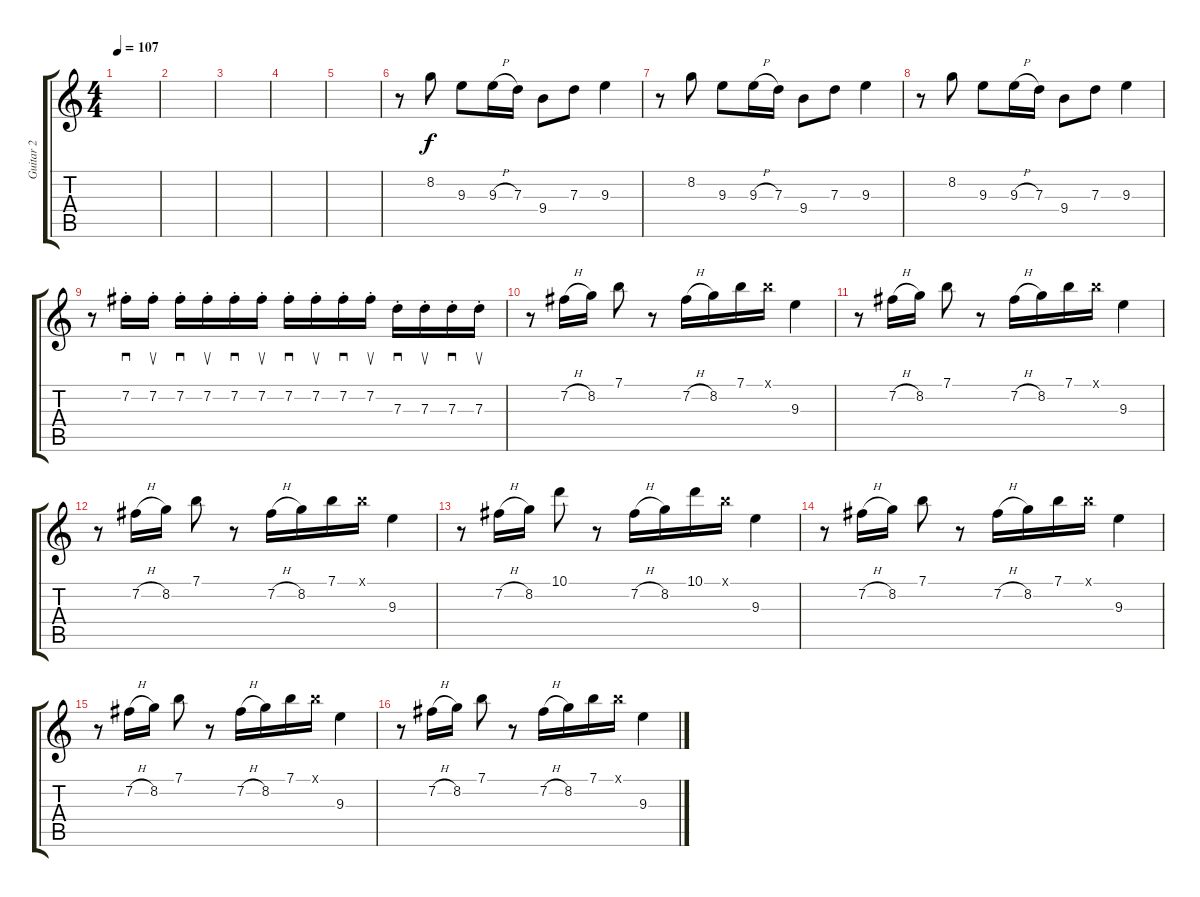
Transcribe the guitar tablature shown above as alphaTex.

\track ("Guitar 2" "Guitar 2") {instrument distortionguitar}
\staff {score tabs}
\tuning (E4 B3 G3 D3 A2 E2) {hide}
\ts (4 4)
\tempo 107
\clef g2
\ks c
|
|
|
|
|
r.8 8.2.8 9.3.8 9.3{h}.16 7.3.16 9.4.8 7.3.8 9.3.4 |
r.8 8.2.8 9.3.8 9.3{h}.16 7.3.16 9.4.8 7.3.8 9.3.4 |
r.8 8.2.8 9.3.8 9.3{h}.16 7.3.16 9.4.8 7.3.8 9.3.4 |
r.8 7.2{st}.16{sd} 7.2{st}.16{su} 7.2{st}.16{sd} 7.2{st}.16{su} 7.2{st}.16{sd} 7.2{st}.16{su} 7.2{st}.16{sd} 7.2{st}.16{su} 7.2{st}.16{sd} 7.2{st}.16{su} 7.3{st}.16{sd} 7.3{st}.16{su} 7.3{st}.16{sd} 7.3{st}.16{su} |
r.8 7.2{h}.16 8.2.16 7.1.8 r.8 7.2{h}.16 8.2.16 7.1.16 7.1{x}.16 9.3.4 |
r.8 7.2{h}.16 8.2.16 7.1.8 r.8 7.2{h}.16 8.2.16 7.1.16 7.1{x}.16 9.3.4 |
r.8 7.2{h}.16 8.2.16 7.1.8 r.8 7.2{h}.16 8.2.16 7.1.16 7.1{x}.16 9.3.4 |
r.8 7.2{h}.16 8.2.16 10.1.8 r.8 7.2{h}.16 8.2.16 10.1.16 7.1{x}.16 9.3.4 |
r.8 7.2{h}.16 8.2.16 7.1.8 r.8 7.2{h}.16 8.2.16 7.1.16 7.1{x}.16 9.3.4 |
r.8 7.2{h}.16 8.2.16 7.1.8 r.8 7.2{h}.16 8.2.16 7.1.16 7.1{x}.16 9.3.4 |
r.8 7.2{h}.16 8.2.16 7.1.8 r.8 7.2{h}.16 8.2.16 7.1.16 7.1{x}.16 9.3.4
